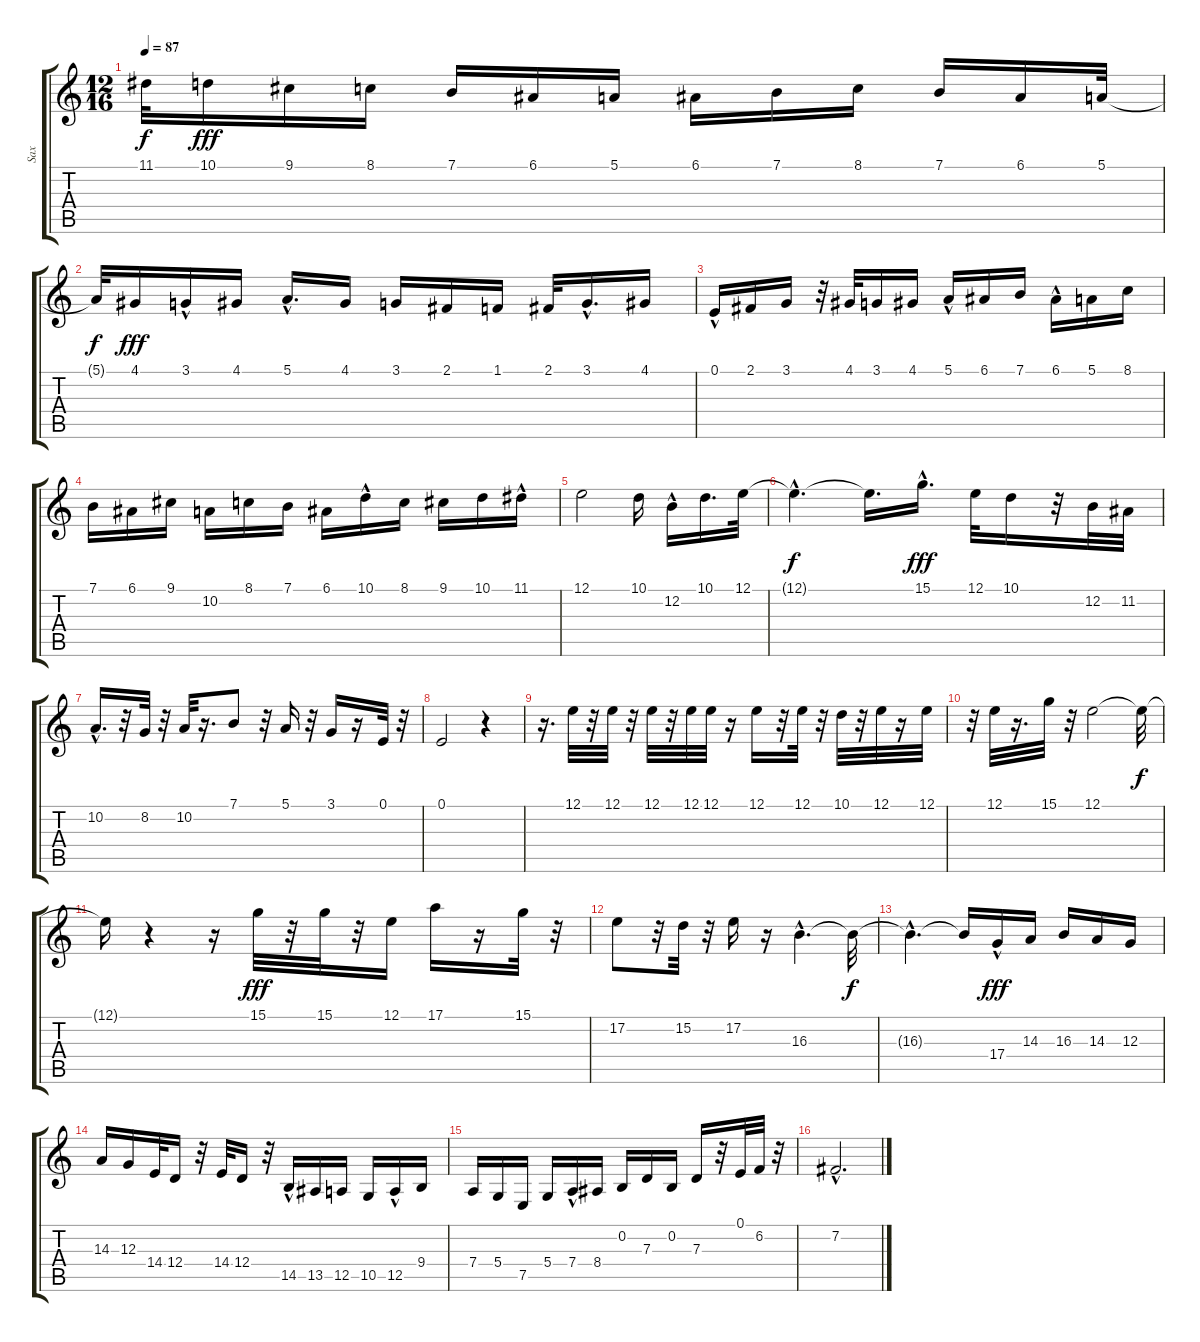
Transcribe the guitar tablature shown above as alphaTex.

\track ("Sax" "Sax") {instrument tenorsax}
\staff {score tabs}
\tuning (E4 B3 G3 D3 A2 E2) {hide}
\ts (12 16)
\tempo 87
\clef g2
\ks c
11.1{t}.32{dy f} 10.1.16{dy fff} 9.1.16 8.1.16 7.1.16 6.1.16 5.1.16 6.1.16 7.1.16 8.1.16 7.1.16 6.1.16 5.1.32 |
5.1{t}.32{dy f} 4.1.16{dy fff} 3.1{hac}.16 4.1.16 5.1{hac}.16{d} 4.1.16 3.1.16 2.1.16 1.1.16 2.1.32 3.1{hac}.16{d} 4.1.16 |
0.1{hac}.16 2.1.16 3.1.16 r.32 4.1.32 3.1.16 4.1.16 5.1{hac}.16 6.1.16 7.1.16 6.1{hac}.16 5.1.16 8.1.16 |
7.1.16 6.1.16 9.1.16 10.2.16 8.1.16 7.1.16 6.1.16 10.1{hac}.16 8.1.16 9.1.16 10.1.16 11.1{hac}.16 |
12.1.2 10.1.16 12.2{hac}.16 10.1.16{d} 12.1.32 |
12.1{hac t}.4{d dy f} 12.1{t}.16{d} 15.1{hac}.16{d dy fff} 12.1.32 10.1.16 r.32 12.2.32 11.2.32 |
10.2{hac}.16{d} r.32 8.2.32 r.32 10.2.32 r.16{d} 7.1.8 r.32 5.1.16 r.32 3.1.16 r.16 0.1.32 r.32 |
0.1.2 r.4 |
r.16{d} 12.1.32 r.32 12.1.32 r.32 12.1.32 r.32 12.1.32 12.1.32 r.16 12.1.16 r.32 12.1.32 r.32 10.1.32 r.32 12.1.32 r.16 12.1.32 |
r.32 12.1.32 r.16{d} 15.1.32 r.32 12.1.2 12.1{t}.32{dy f} |
12.1{t}.16 r.4 r.16 15.1.32{dy fff} r.32 15.1.32 r.32 12.1.16 17.1.16 r.16 15.1.32 r.32 |
17.2.8 r.32 15.2.32 r.32 17.2.16 r.16 16.3{hac}.4{d} 16.3{t}.32{dy f} |
16.3{hac t}.4{d} 16.3{t}.16 17.4{hac}.16{dy fff} 14.3.16 16.3.16 14.3.16 12.3.16 |
14.3.16 12.3.16 14.4.32 12.4.16 r.32 14.4.32 12.4.16 r.32 14.5{hac}.16 13.5.16 12.5.16 10.5.16 12.5{hac}.16 9.4.16 |
7.4.16 5.4.16 7.5.16 5.4.16 7.4{hac}.16 8.4.16 0.2.16 7.3.16 0.2.16 7.3.16 r.32 0.1.32 6.2.32 r.32 |
7.2{hac}.2{d}
